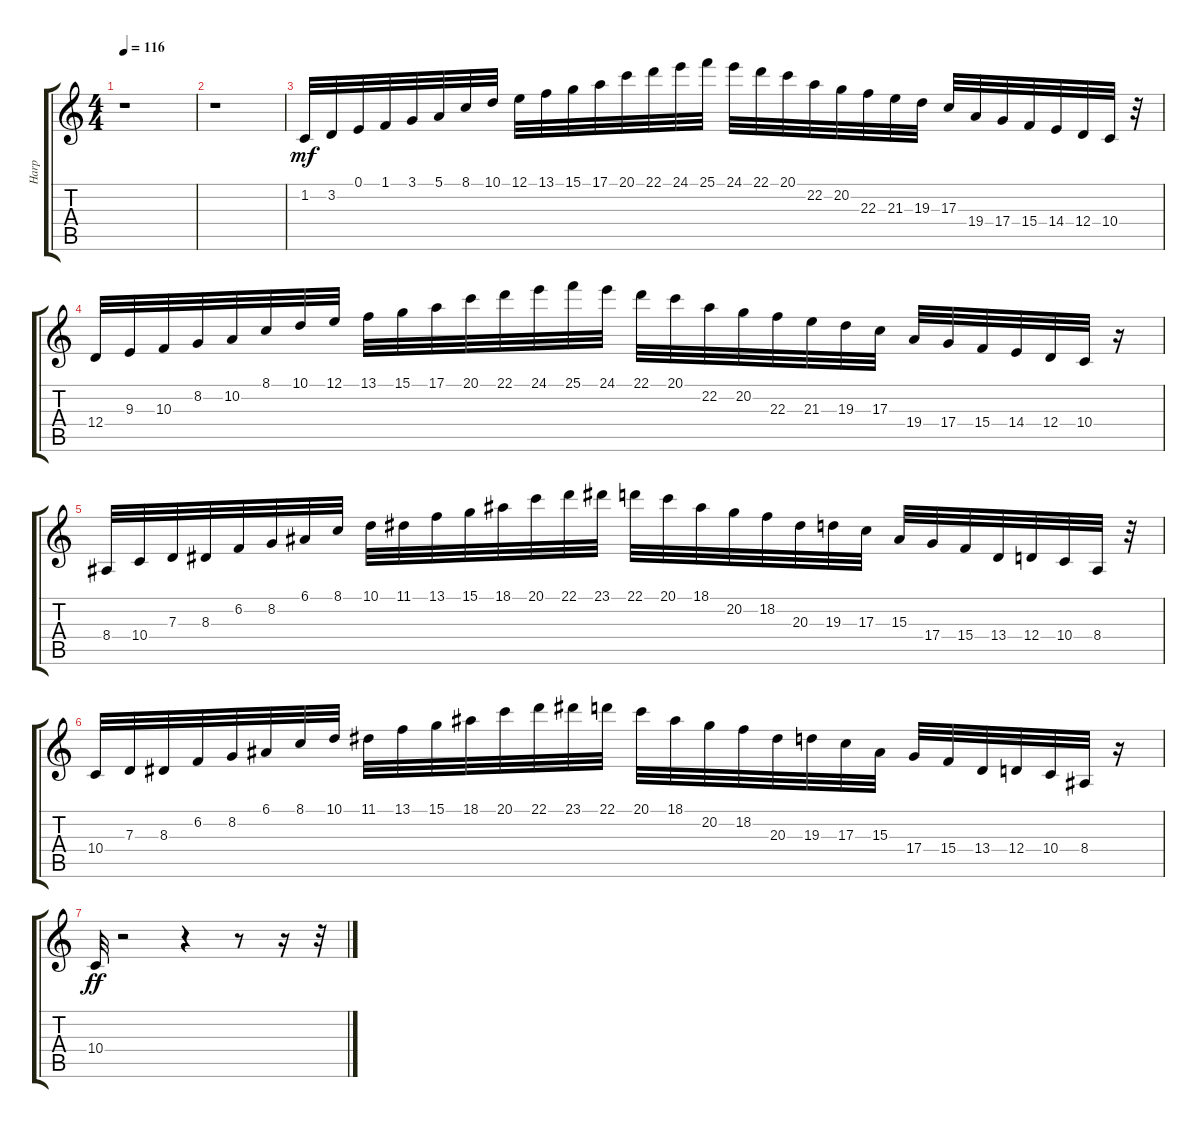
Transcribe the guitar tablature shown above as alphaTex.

\track ("Harp" "Harp") {instrument orchestralharp}
\staff {score tabs}
\tuning (E4 B3 G3 D3 A2 E2) {hide}
\ts (4 4)
\tempo 116
\clef g2
\ks c
r.1{dy mf} |
r.1 |
1.2.32 3.2.32 0.1.32 1.1.32 3.1.32 5.1.32 8.1.32 10.1.32 12.1.32 13.1.32 15.1.32 17.1.32 20.1.32 22.1.32 24.1.32 25.1.32 24.1.32 22.1.32 20.1.32 22.2.32 20.2.32 22.3.32 21.3.32 19.3.32 17.3.32 19.4.32 17.4.32 15.4.32 14.4.32 12.4.32 10.4.32 r.32 |
12.4.32 9.3.32 10.3.32 8.2.32 10.2.32 8.1.32 10.1.32 12.1.32 13.1.32 15.1.32 17.1.32 20.1.32 22.1.32 24.1.32 25.1.32 24.1.32 22.1.32 20.1.32 22.2.32 20.2.32 22.3.32 21.3.32 19.3.32 17.3.32 19.4.32 17.4.32 15.4.32 14.4.32 12.4.32 10.4.32 r.16 |
8.4.32 10.4.32 7.3.32 8.3.32 6.2.32 8.2.32 6.1.32 8.1.32 10.1.32 11.1.32 13.1.32 15.1.32 18.1.32 20.1.32 22.1.32 23.1.32 22.1.32 20.1.32 18.1.32 20.2.32 18.2.32 20.3.32 19.3.32 17.3.32 15.3.32 17.4.32 15.4.32 13.4.32 12.4.32 10.4.32 8.4.32 r.32 |
10.4.32 7.3.32 8.3.32 6.2.32 8.2.32 6.1.32 8.1.32 10.1.32 11.1.32 13.1.32 15.1.32 18.1.32 20.1.32 22.1.32 23.1.32 22.1.32 20.1.32 18.1.32 20.2.32 18.2.32 20.3.32 19.3.32 17.3.32 15.3.32 17.4.32 15.4.32 13.4.32 12.4.32 10.4.32 8.4.32 r.16 |
10.4.32{dy ff} r.2 r.4 r.8 r.16 r.32
